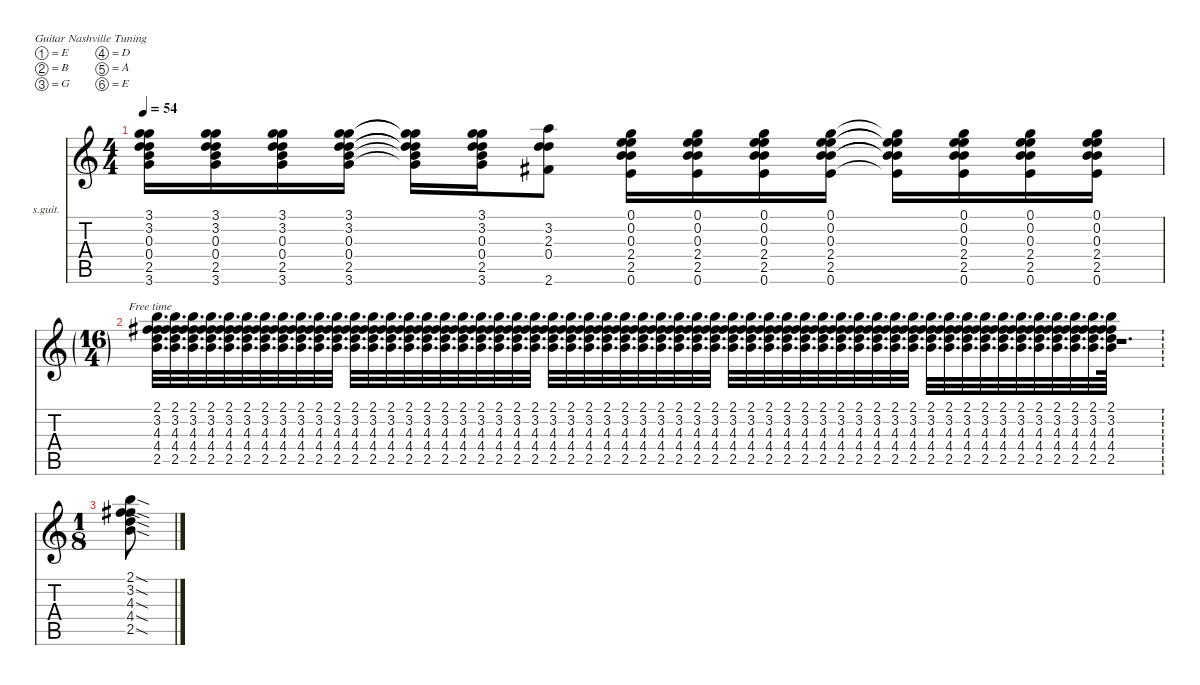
\defaultSystemsLayout 4
\hideDynamics
\bracketExtendMode nobrackets
\firstSystemTrackNameOrientation horizontal
\otherSystemsTrackNameOrientation horizontal
\track ("Rhythm 1" "s.guit.") {instrument acousticguitarsteel}
\staff {score tabs}
\tuning (E4 B3 G4 D4 A3 E3)
\ts (4 4)
\tempo 54
\clef g2
\ks c
(3.1 3.2 0.3 0.4 2.5 3.6).16{dy f} (3.1 3.2 0.3 0.4 2.5 3.6).16 (3.1 3.2 0.3 0.4 2.5 3.6).16 (3.1 3.2 0.3 0.4 2.5 3.6).16 (3.1{t} 3.2{t} 0.3{t} 0.4{t} 2.5{t} 3.6{t}).16 (3.1 3.2 0.3 0.4 2.5 3.6).16 (3.2 2.3 0.4 2.6{acc #}).8 (0.1 0.2 0.3 2.4 2.5 0.6).16 (0.1 0.2 0.3 2.4 2.5 0.6).16 (0.1 0.2 0.3 2.4 2.5 0.6).16 (0.1 0.2 0.3 2.4 2.5 0.6).16 (0.1{t} 0.2{t} 0.3{t} 2.4{t} 2.5{t} 0.6{t}).16 (0.1 0.2 0.3 2.4 2.5 0.6).16 (0.1 0.2 0.3 2.4 2.5 0.6).16 (0.1 0.2 0.3 2.4 2.5 0.6).16 |
\ts (16 4)
\beaming (8 4 4 4 4 4 4 4 4)
\ft
(2.1{acc #} 3.2 4.3 4.4{acc #} 2.5).32{d} (2.1{acc #} 3.2 4.3 4.4{acc #} 2.5).32{d} (2.1{acc #} 3.2 4.3 4.4{acc #} 2.5).32{d} (2.1{acc #} 3.2 4.3 4.4{acc #} 2.5).32{d} (2.1{acc #} 3.2 4.3 4.4{acc #} 2.5).32{d} (2.1{acc #} 3.2 4.3 4.4{acc #} 2.5).32{d} (2.1{acc #} 3.2 4.3 4.4{acc #} 2.5).32{d} (2.1{acc #} 3.2 4.3 4.4{acc #} 2.5).32{d} (2.1{acc #} 3.2 4.3 4.4{acc #} 2.5).32{d} (2.1{acc #} 3.2 4.3 4.4{acc #} 2.5).32{d} (2.1{acc #} 3.2 4.3 4.4{acc #} 2.5).32{d} (2.1{acc #} 3.2 4.3 4.4{acc #} 2.5).32{d} (2.1{acc #} 3.2 4.3 4.4{acc #} 2.5).32{d} (2.1{acc #} 3.2 4.3 4.4{acc #} 2.5).32{d} (2.1{acc #} 3.2 4.3 4.4{acc #} 2.5).32{d} (2.1{acc #} 3.2 4.3 4.4{acc #} 2.5).32{d} (2.1{acc #} 3.2 4.3 4.4{acc #} 2.5).32{d} (2.1{acc #} 3.2 4.3 4.4{acc #} 2.5).32{d} (2.1{acc #} 3.2 4.3 4.4{acc #} 2.5).32{d} (2.1{acc #} 3.2 4.3 4.4{acc #} 2.5).32{d} (2.1{acc #} 3.2 4.3 4.4{acc #} 2.5).32{d} (2.1{acc #} 3.2 4.3 4.4{acc #} 2.5).32{d} (2.1{acc #} 3.2 4.3 4.4{acc #} 2.5).32{d} (2.1{acc #} 3.2 4.3 4.4{acc #} 2.5).32{d} (2.1{acc #} 3.2 4.3 4.4{acc #} 2.5).32{d} (2.1{acc #} 3.2 4.3 4.4{acc #} 2.5).32{d} (2.1{acc #} 3.2 4.3 4.4{acc #} 2.5).32{d} (2.1{acc #} 3.2 4.3 4.4{acc #} 2.5).32{d} (2.1{acc #} 3.2 4.3 4.4{acc #} 2.5).32{d} (2.1{acc #} 3.2 4.3 4.4{acc #} 2.5).32{d} (2.1{acc #} 3.2 4.3 4.4{acc #} 2.5).32{d} (2.1{acc #} 3.2 4.3 4.4{acc #} 2.5).32{d} (2.1{acc #} 3.2 4.3 4.4{acc #} 2.5).32{d} (2.1{acc #} 3.2 4.3 4.4{acc #} 2.5).32{d} (2.1{acc #} 3.2 4.3 4.4{acc #} 2.5).32{d} (2.1{acc #} 3.2 4.3 4.4{acc #} 2.5).32{d} (2.1{acc #} 3.2 4.3 4.4{acc #} 2.5).32{d} (2.1{acc #} 3.2 4.3 4.4{acc #} 2.5).32{d} (2.1{acc #} 3.2 4.3 4.4{acc #} 2.5).32{d} (2.1{acc #} 3.2 4.3 4.4{acc #} 2.5).32{d} (2.1{acc #} 3.2 4.3 4.4{acc #} 2.5).32{d} (2.1{acc #} 3.2 4.3 4.4{acc #} 2.5).32{d} (2.1{acc #} 3.2 4.3 4.4{acc #} 2.5).32{d} (2.1{acc #} 3.2 4.3 4.4{acc #} 2.5).32{d} (2.1{acc #} 3.2 4.3 4.4{acc #} 2.5).32{d} (2.1{acc #} 3.2 4.3 4.4{acc #} 2.5).32{d} (2.1{acc #} 3.2 4.3 4.4{acc #} 2.5).32{d} (2.1{acc #} 3.2 4.3 4.4{acc #} 2.5).32{d} (2.1{acc #} 3.2 4.3 4.4{acc #} 2.5).32{d} (2.1{acc #} 3.2 4.3 4.4{acc #} 2.5).32{d} (2.1{acc #} 3.2 4.3 4.4{acc #} 2.5).32{d} (2.1{acc #} 3.2 4.3 4.4{acc #} 2.5).32{d} (2.1{acc #} 3.2 4.3 4.4{acc #} 2.5).32{d} (2.1{acc #} 3.2 4.3 4.4{acc #} 2.5).64 r.1{d} |
\ts (1 8)
\beaming (8 1)
(2.1{sod acc #} 3.2{sod} 4.3{sod} 4.4{sod acc #} 2.5{sod}).8
